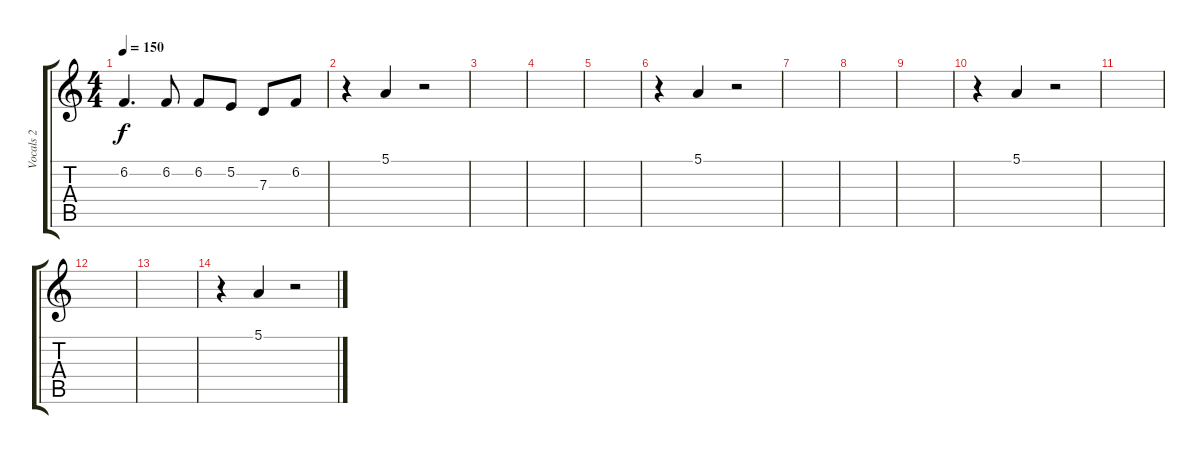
\track ("Vocals 2" "Vocals 2") {instrument frenchhorn}
\staff {score tabs}
\tuning (E4 B3 G3 D3 A2 E2) {hide}
\ts (4 4)
\tempo 150
\clef g2
\ks c
6.2{t}.4{d dy f} 6.2.8 6.2.8 5.2.8 7.3.8 6.2.8 |
r.4 5.1.4 r.2 |
|
|
|
r.4 5.1.4 r.2 |
|
|
|
r.4 5.1.4 r.2 |
|
|
|
r.4 5.1.4 r.2
